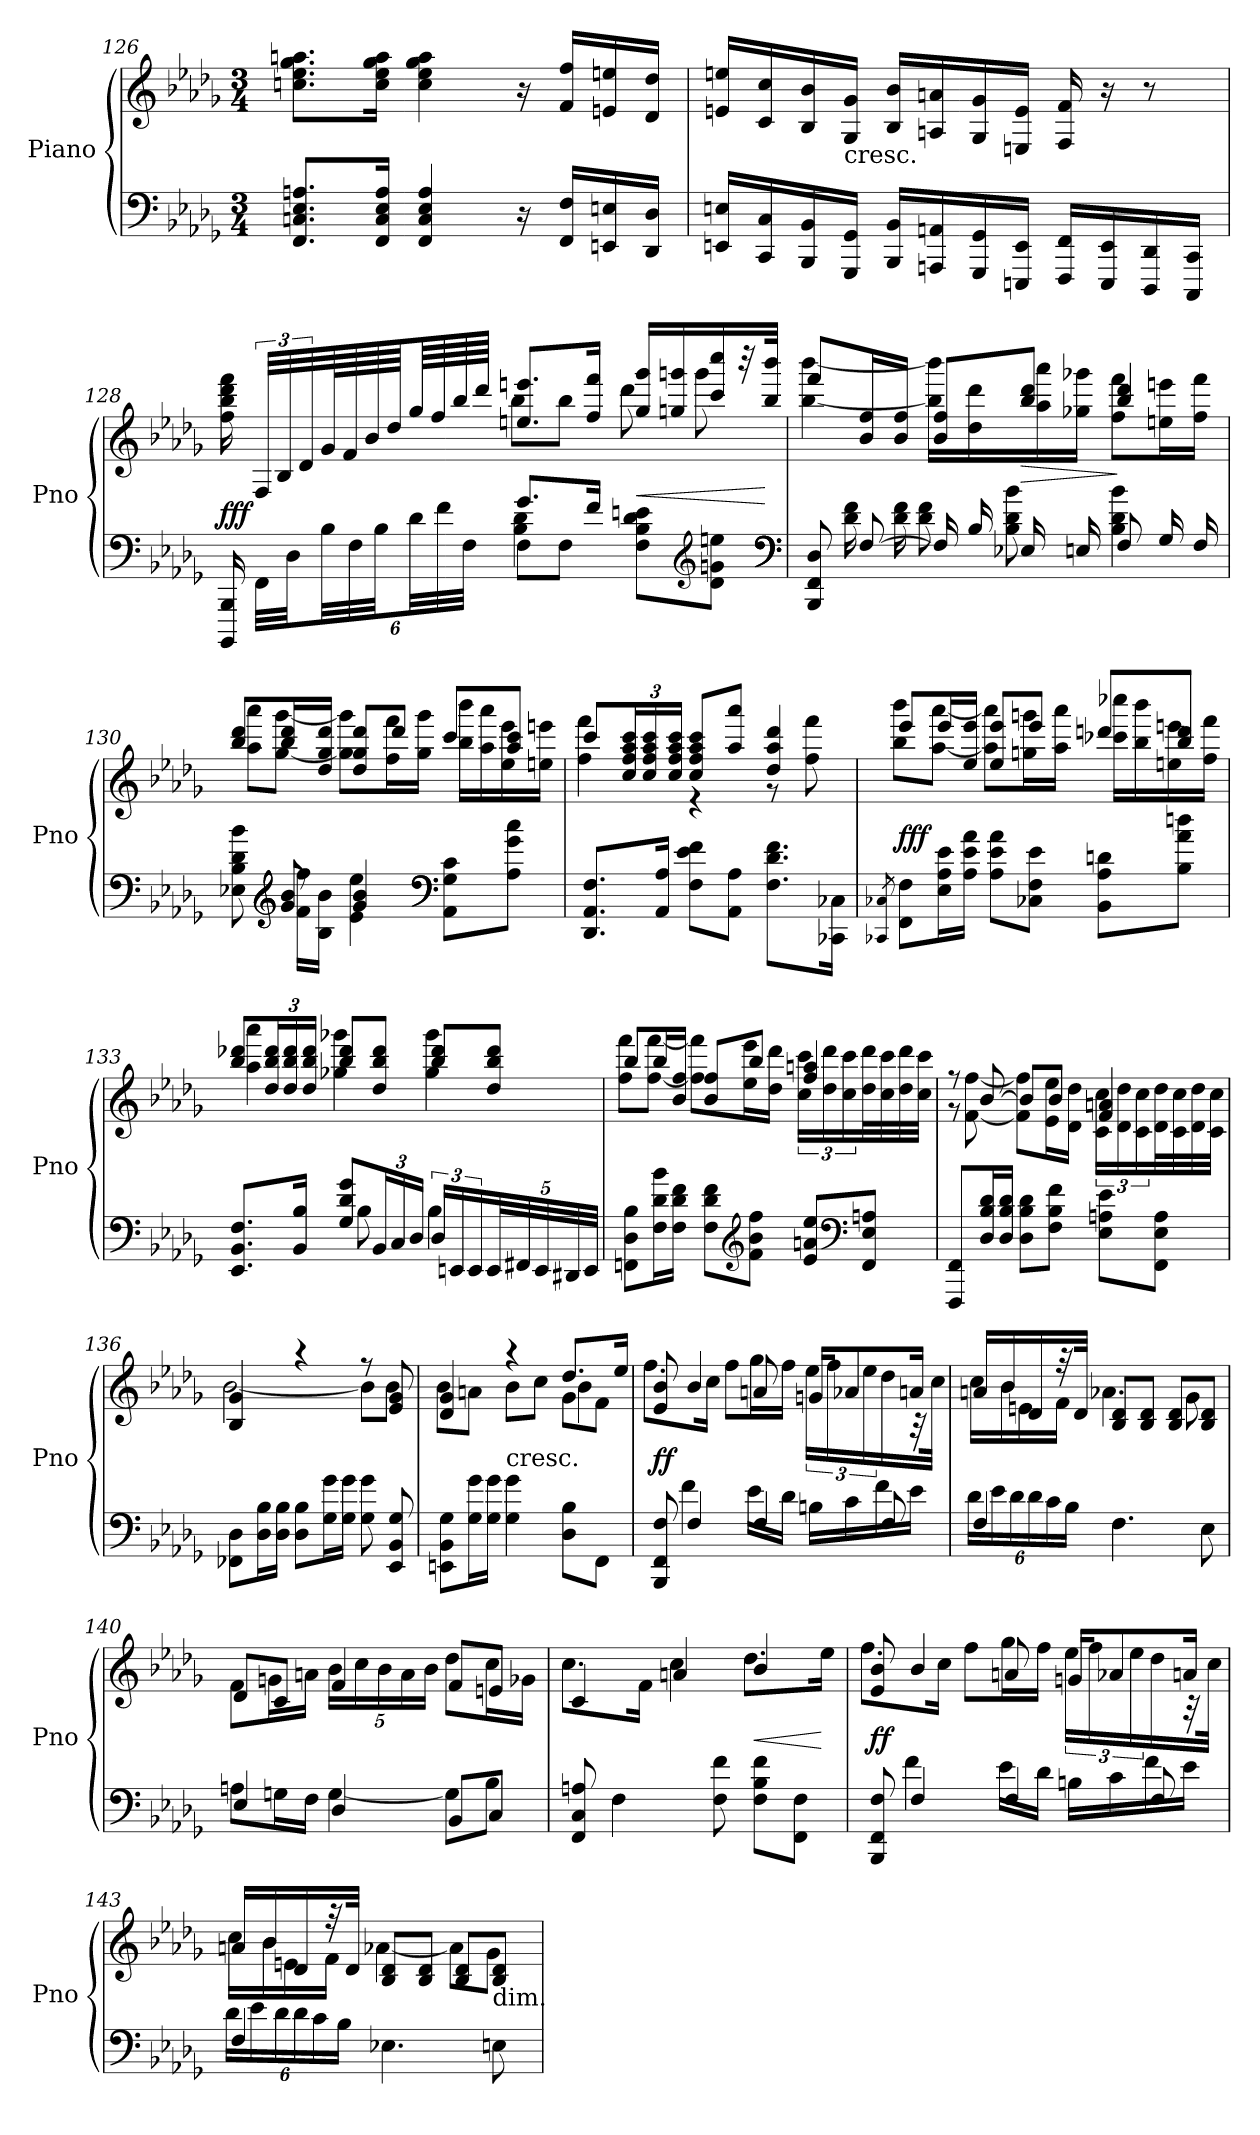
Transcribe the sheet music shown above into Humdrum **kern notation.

**kern	**kern	**dynam
*part1	*part1	*part1
*staff2	*staff1	*staff1/2
*I"Piano	*	*
*I'Pno	*	*
*clefF4	*clefG2	*
*k[b-e-a-d-g-]	*k[b-e-a-d-g-]	*
*M3/4	*M3/4	*
=126	=126	=126
8.FF 8.Cn 8.E- 8.AnL	8.ccn 8.ee- 8.gg- 8.aanL	.
16FF 16C 16E- 16AJk	16cc 16ee- 16gg- 16aaJk	.
4FF 4C 4E- 4A	4cc 4ee- 4gg- 4aa	.
16r	16r	.
16FF 16FLL	16f 16ffLL	.
16EEn 16En	16en 16een	.
16DD- 16D-JJ	16d- 16dd-JJ	.
=127	=127	=127
16EEn 16EnLL	16en 16eenLL	.
16CC 16C	16c 16cc	.
16BBB- 16BB-	16B- 16b-	.
!	!LO:TX:c:t=cresc.	!
16GGG- 16GG-JJ	16G- 16g-JJ	.
16BBB- 16BB-LL	16B- 16b-LL	.
16AAAn 16AAn	16An 16an	.
16GGG- 16GG-	16G- 16g-	.
16EEEn 16EEJJ	16En 16eJJ	.
16FFF 16FFLL	16F 16f	.
16EEE 16EE	16r	.
16DDD- 16DD-	8r	.
16CCC 16CCJJ	.	.
=128	=128	=128
*^	*^	*
*	*^	*	*	*
16BBBB- 16BBB-	4ryy	4ryy	16ff 16bb- 16ddd- 16fff	4ryy	fff
32FFLLL	.	.	48FLLL	.	.
.	.	.	48B-	.	.
32D-JJ	.	.	.	.	.
.	.	.	48d-	.	.
48B-LL	.	.	64g-L	.	.
.	.	.	64f	.	.
48F	.	.	.	.	.
.	.	.	64b-	.	.
48B-JJ	.	.	.	.	.
.	.	.	64dd-JJJ	.	.
48d-LL	.	.	64gg-LLL	.	.
.	.	.	64ff	.	.
48f	.	.	.	.	.
.	.	.	64bb-	.	.
48FJJJ	.	.	.	.	.
.	.	.	64ddd-JJJJ	.	.
8F\L	4B- 4d-	8.g-L	8.een 8.eeenL	8bb-L	.
8FJ	.	.	.	8bb-J	.
.	.	16fJk	16ff 16fffJk	.	.
8F 8B- 8d- 8enL	4ryy	4ryy	16gg- 16ggg-LL	8ddd-	<
.	.	.	16ggn 16gggn	.	.
*clefG2	*	*	*	*	*
8d- 8gn 8eenJ	.	.	16ccc 16cccc	8ggg	.
.	.	.	32r	.	.
.	.	.	32bb- 32bbb-JJk	.	[
*v	*v	*v	*	*	*
*clefF4	*	*	*
=129	=129	=129	=129
*^	*	*	*
8BBB- 8FF 8D-	8ryy	8fffL	[4bb- [4bbb-	.
[8F	16d- 16f	16b- 16ffL	.	.
.	16d- 16f	16b- 16ffJJ	.	.
16F]	8d- 8f	8b- 8ffL	16bb-] 16bbb-]LL	.
16B-	.	.	16dd- 16ddd-	.
16E-X	8B- 8d- 8b-	8bb- 8ddd-J	16aa- 16aaa-	>
16En	.	.	16gg-X 16ggg-XJJ	.
8F	4B- 4d- 4b-	4bb- 4ddd-	8ff 8fffL	]
16G-	.	.	16een 16eeenL	.
16F	.	.	16ff 16fffJJ	.
=130	=130	=130	=130	=130
8E-X 8B- 8d- 8b-	8ryy	8bb- 8ddd-L	8aa- 8aaa-L	.
*clefG2	*	*	*	*
8g- 8b-	16f 16ffLL	16bb- 16ddd-L	[8gg- [8ggg-J	.
.	16B- 16b-JJ	16dd- 16gg- 16ddd-JJ	.	.
4g- 4b-	4e- 4ee-	8dd- 8gg- 8ddd-L	8gg-] 8ggg-]L	.
.	.	8ddd-J	16ff 16fffL	.
.	.	.	16gg- 16ggg-JJ	.
*clefF4	*	*	*	*
8AA- 8G- 8cL	4ryy	8cccL	16bb- 16bbb-LL	.
.	.	.	16aa- 16aaa-	.
8A- 8g- 8ccJ	.	8aa- 8cccJ	16ee- 16eee-	.
.	.	.	16een 16eeenJJ	.
*v	*v	*	*	*
=131	=131	=131	=131
8.DD- 8.AA- 8.FL	8cccL	4ff 4fff	.
.	24cc 24ff 24aa- 24cccL	.	.
.	24cc 24ff 24aa- 24ccc	.	.
16AA- 16A-Jk	.	.	.
.	24cc 24ff 24aa- 24cccJJ	.	.
8F 8e- 8fL	8cc 8ff 8aa- 8cccL	4r	.
8AA- 8A-J	8aa- 8aaa-J	.	.
8.F 8.d- 8.fL	4dd- 4aa- 4ddd-	8r	.
.	.	8ff 8fff	.
16CC-X 16C-XJk	.	.	.
=132	=132	=132	=132
8qCC-X 8qC-X	.	.	.
8FF 8FL	8eee-L	8bb- 8bbb-L	fff
16E- 16A- 16e-L	16eee-L	[8aa- [8aaa-J	.
16A- 16e- 16a-JJ	16ee- 16eee-JJ	.	.
8A- 8e- 8a-L	8ee- 8eee-L	8aa-] 8aaa-]L	.
8C-X 8F 8e-J	8eee-J	16ggn 16gggnL	.
.	.	16aa- 16aaa-JJ	.
8BB- 8A- 8dnL	8dddnL	16ccc-X 16cccc-XLL	.
.	.	16bb- 16bbb-	.
8B- 8a- 8ddnJ	8bb- 8dddJ	16een 16eeen	.
.	.	16ff 16fffJJ	.
=133	=133	=133	=133
*^	*	*	*
8.EE- 8.BB- 8.FL	4ryy	8bb- 8ddd-XL	4aa- 4aaa-	.
.	.	24dd- 24bb- 24ddd-L	.	.
.	.	24dd- 24bb- 24ddd-	.	.
16BB- 16B-Jk	.	.	.	.
.	.	24dd- 24bb- 24ddd-JJ	.	.
8G- 8d- 8g-L	8ryy	8bb- 8ddd-L	4gg-X 4ggg-X	.
24BB-L	8B-	8dd- 8bb- 8ddd-J	.	.
24C	.	.	.	.
24D-JJ	.	.	.	.
24D-LL	4B-	8bb- 8ddd-L	4gg- 4ggg-	.
24EEn	.	.	.	.
24EE	.	.	.	.
40EEL	.	8dd- 8bb- 8ddd-J	.	.
40FF#X	.	.	.	.
40EE	.	.	.	.
40DD#X	.	.	.	.
40EEJJJ	.	.	.	.
*v	*v	*	*	*
=134	=134	=134	=134
8FFn 8D- 8B-L	8bb-L	8ff 8fffL	.
16F 16d- 16b-L	16bb-L	[8ff [8fffJ	.
16F 16d- 16fJJ	16b- 16ffJJ	.	.
8F 8d- 8fL	8b- 8ffL	8ff] 8fff]L	.
*clefG2	*	*	*
8f 8b- 8ffJ	8bb-J	16ee- 16eee-L	.
.	.	16dd- 16ddd-JJ	.
8e- 8an 8ee-L	4ff 4aan	24cc 24cccLL	.
.	.	24dd- 24ddd-	.
.	.	24cc 24ccc	.
*clefF4	*	*	*
8FF 8E- 8AnJ	.	32dd- 32ddd-L	.
.	.	32cc 32ccc	.
.	.	32dd- 32ddd-	.
.	.	32cc 32cccJJJ	.
=135	=135	=135	=135
8FFF 8FFL	8r	8r	.
16D- 16B- 16d-L	[8b-	[8f [8ff	.
16D- 16B- 16d-JJ	.	.	.
8D- 8B- 8d-L	8b-L]	8f] 8ff]L	.
8F 8B- 8fJ	8b-J	16e- 16ee-L	.
.	.	16d- 16dd-JJ	.
8E- 8An 8e-L	4f 4an	24c 24ccLL	.
.	.	24d- 24dd-	.
.	.	24c 24cc	.
8FF 8E- 8AJ	.	32d- 32dd-L	.
.	.	32c 32cc	.
.	.	32d- 32dd-	.
.	.	32c 32ccJJJ	.
=136	=136	=136	=136
8FF-X 8D-L	4B- 4g-	[2b-	.
16D- 16B-L	.	.	.
16D- 16B-JJ	.	.	.
8D- 8B-L	4r	.	.
16G- 16g-L	.	.	.
16G- 16g-JJ	.	.	.
8G- 8g-	8r	8b-L]	.
8EE- 8BB- 8G-	8e- 8g-	8b-J	.
=137	=137	=137	=137
*	*	*^	*
8EEn 8BB- 8G-L	4d- 4g-	8b-L	2ryy	.
16G- 16g-L	.	8anJ	.	.
16G- 16g-JJ	.	.	.	.
!	!LO:TX:c:t=cresc.	!	!	!
4G- 4g-	4r	8b-L	.	.
.	.	8ccJ	.	.
8D- 8B-L	8g-\L	4b-	8.dd-L	.
8FFJ	8fJ	.	.	.
.	.	.	16ee-Jk	.
*	*	*v	*v	*
=138	=138	=138	=138
*^	*	*	*
8BBB- 8FF 8F	8ryy	8e- 8b-	8.ffL	ff
4F	4f	4b-	.	.
.	.	.	16ccJk	.
.	.	.	8ffL	.
4F	16e-LL	8an	16gg-L	.
.	16d-JJ	.	16ffJJ	.
.	16BnLL	16gnKL	24ee-LL	.
.	.	.	24ff	.
.	16c	8a-X	.	.
.	.	.	24ee-	.
8F	16f	.	16dd-	.
.	16e-JJ	16anJk	32r	.
.	.	.	32ccJJk	.
=139	=139	=139	=139	=139
4F	24d-LL	16anLL	16ccLL	.
.	24e-	.	.	.
.	.	16b-	16b-	.
.	24d-	.	.	.
.	24d-	16d-	16en	.
.	24c	.	.	.
.	.	32r	16fJJ	.
.	24B-JJ	.	.	.
.	.	32d-JJk	.	.
4.F	4ryy	8B- 8d-L	4.a-X	.
.	.	8B- 8d-J	.	.
.	4ryy	8B- 8d-L	.	.
8E-	.	8B- 8d-J	8g-	.
=140	=140	=140	=140	=140
4E-	8AnL	8d-L	8fL	.
.	16GnL	8cJ	16gnL	.
.	16FJJ	.	16anJJ	.
4D-	[4G	4f	20b-LL	.
.	.	.	20cc	.
.	.	.	20b-	.
.	.	.	20a	.
.	.	.	20b-JJ	.
8BB-L	8GL]	8fL	8dd-L	.
8CJ	8B-J	8enJ	16ccL	.
.	.	.	16g-XJJ	.
*v	*v	*	*	*
=141	=141	=141	=141
8FF 8C 8An	4c	8.ccL	.
4F	.	.	.
.	.	16fJk	.
.	4an	4cc	.
8F 8f	.	.	.
8F 8B- 8fL	4b-	8.dd-L	<
8FF 8FJ	.	.	.
.	.	16ee-Jk	[
=142	=142	=142	=142
*^	*	*	*
8BBB- 8FF 8F	8ryy	8e- 8b-	8.ffL	ff
4F	4f	4b-	.	.
.	.	.	16ccJk	.
.	.	.	8ffL	.
4F	16e-LL	8an	16gg-L	.
.	16d-JJ	.	16ffJJ	.
.	16BnLL	16gnKL	24ee-LL	.
.	.	.	24ff	.
.	16c	8a-X	.	.
.	.	.	24ee-	.
8F	16f	.	16dd-	.
.	16e-JJ	16anJk	32r	.
.	.	.	32ccJJk	.
=143	=143	=143	=143	=143
4F	24d-LL	16anLL	16ccLL	.
.	24e-	.	.	.
.	.	16b-	16b-	.
.	24d-	.	.	.
.	24d-	16d-	16en	.
.	24c	.	.	.
.	.	32r	16fJJ	.
.	24B-JJ	.	.	.
.	.	32d-JJk	.	.
4.E-X	2ryy	8B- 8d-L	[4a-X	.
.	.	8B- 8d-J	.	.
.	.	8B- 8d-L	8a-L]	.
!	!	!LO:TX:c:t=dim.	!	!
8En	.	8B- 8d-J	8g-J	.
*v	*v	*	*	*
*	*v	*v	*
=	=	=
*-	*-	*-
